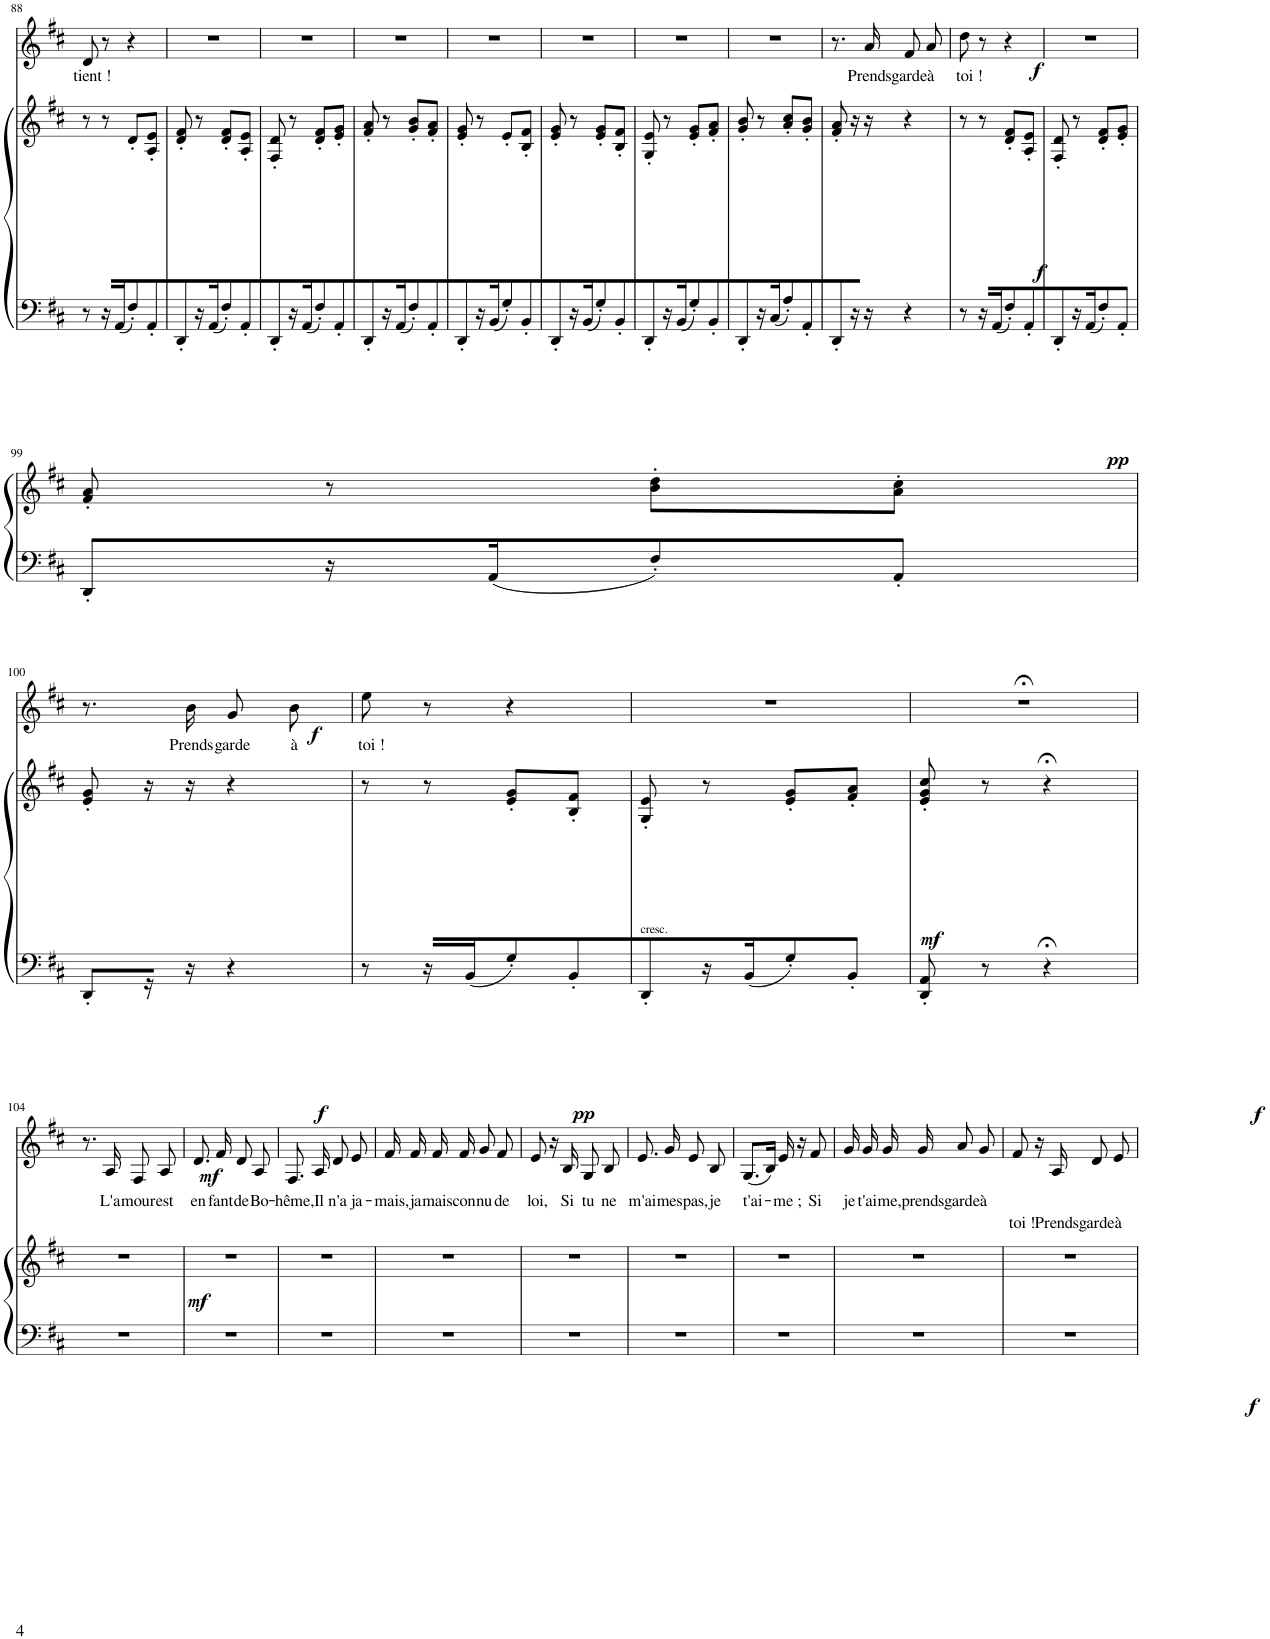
**kern	**kern	**dynam	**kern	**text	**dynam
*part2	*part2	*part2	*part1	*part1	*part1
*staff3	*staff2	*staff2/3	*staff1	*staff1	*staff1
*I"Piano	*	*	*I"ALTI Cigarières	*	*
*I'Pno	*	*	*	*	*
!!LO:PB:g=z
*clefF4	*clefG2	*	*clefG2	*	*
*k[f#c#]	*k[f#c#]	*	*k[f#c#]	*	*
*M2/4	*M2/4	*	*M2/4	*	*
=88	=88	=88	=88	=88	=88
!	!	!	!	!LO:LY:b	!
8r	8r	.	8d/	tient !	.
16r	8r	.	8r	.	.
16AA/J	.	.	.	.	.
8F#'/	8d'/L	.	4r	.	.
8AA'/	8A/' 8e/'J	.	.	.	.
=89	=89	=89	=89	=89	=89
8DD'/	8d/' 8f#/'	.	2r	.	.
16r	8r	.	.	.	.
16AA/J	.	.	.	.	.
8F#'/	8d/' 8f#/'L	.	.	.	.
8AA'/	8A/' 8e/'J	.	.	.	.
=90	=90	=90	=90	=90	=90
8DD'/	8F#/' 8d/'	.	2r	.	.
16r	8r	.	.	.	.
16AA/J	.	.	.	.	.
8F#'/	8d/' 8f#/'L	.	.	.	.
8AA'/	8e/' 8g/'J	.	.	.	.
=91	=91	=91	=91	=91	=91
8DD'/	8f#/' 8a/'	.	2r	.	.
16r	8r	.	.	.	.
16AA/J	.	.	.	.	.
8F#'/	8g/' 8b/'L	.	.	.	.
8AA'/	8f#/' 8a/'J	.	.	.	.
=92	=92	=92	=92	=92	=92
8DD'/	8e/' 8g/'	.	2r	.	.
16r	8r	.	.	.	.
16BB/J	.	.	.	.	.
8G'/	8e'/L	.	.	.	.
8BB'/	8B/' 8f#/'J	.	.	.	.
=93	=93	=93	=93	=93	=93
8DD'/	8e/' 8g/'	.	2r	.	.
16r	8r	.	.	.	.
16BB/J	.	.	.	.	.
8G'/	8e/' 8g/'L	.	.	.	.
8BB'/	8B/' 8f#/'J	.	.	.	.
=94	=94	=94	=94	=94	=94
8DD'/	8G/' 8e/'	.	2r	.	.
16r	8r	.	.	.	.
16BB/J	.	.	.	.	.
8G'/	8e/' 8g/'L	.	.	.	.
8BB'/	8f#/' 8a/'J	.	.	.	.
=95	=95	=95	=95	=95	=95
8DD'/	8g/' 8b/'	.	2r	.	.
16r	8r	.	.	.	.
16C#/J	.	.	.	.	.
8A'/	8a/' 8cc#/'L	.	.	.	.
8AA'/	8g/' 8b/'J	.	.	.	.
=96	=96	=96	=96	=96	=96
8DD'/	8f#/' 8a/'	.	8.r	.	.
16r	16r	.	.	.	.
!	!	!LO:DY:b	!	!LO:LY:b	!LO:DY:b
16r	16r	f	16a/	Prends	f
!	!	!	!	!LO:LY:b	!
4r	4r	.	8f#/	garde	.
!	!	!	!	!LO:LY:b	!
.	.	.	8a/	à	.
=97	=97	=97	=97	=97	=97
!	!	!	!	!LO:LY:b	!
8r	8r	.	8dd\	toi !	.
16r	8r	.	8r	.	.
!	!	!LO:DY:b=2	!	!	!
16AA/J	.	pp	.	.	.
8F#'/	8d/' 8f#/'L	.	4r	.	.
8AA'/	8A/' 8e/'J	.	.	.	.
=98	=98	=98	=98	=98	=98
8DD'/	8F#/' 8d/'	.	2r	.	.
16r	8r	.	.	.	.
16AA/J	.	.	.	.	.
8F#'/	8d/' 8f#/'L	.	.	.	.
8AA'/J	8e/' 8g/'J	.	.	.	.
!!LO:LB:g=z
=99	=99	=99	=99	=99	=99
8DD'/L	8f#/' 8a/'	.	2r	.	.
16r	8r	.	.	.	.
16AA/J	.	.	.	.	.
8F#'/	8b\' 8dd\'L	.	.	.	.
8AA'/J	8a\' 8cc#\'J	.	.	.	.
!!LO:LB:g=z
=100	=100	=100	=100	=100	=100
8DD'/L	8e/' 8g/'	.	8.r	.	.
16r	16r	.	.	.	.
!	!	!LO:DY:b=2	!	!LO:LY:b	!LO:DY:b
16r	16r	f	16b\	Prends	f
!	!	!	!	!LO:LY:b	!
4r	4r	.	8g/	garde	.
!	!	!	!	!LO:LY:b	!
.	.	.	8b\	à	.
=101	=101	=101	=101	=101	=101
!	!	!	!	!LO:LY:b	!
8r	8r	.	8ee\	toi !	.
16r	8r	.	8r	.	.
!	!	!LO:DY:b=2	!	!	!
16BB/J	.	pp	.	.	.
8G'/	8e/' 8g/'L	.	4r	.	.
8BB'/	8B/' 8f#/'J	.	.	.	.
=102	=102	=102	=102	=102	=102
!LO:TX:a:t=cresc.	!	!	!	!	!
8DD'/	8G/' 8e/'	.	2r	.	.
16r	8r	.	.	.	.
16BB/J	.	.	.	.	.
8G'/	8e/' 8g/'L	.	.	.	.
8BB'/J	8f#/' 8a/'J	.	.	.	.
=103	=103	=103	=103	=103	=103
!	!	!LO:DY:b	!	!	!
8DD/' 8AA/'	8e/' 8g/' 8cc#/'	mf	2r;<	.	.
8r	8r	.	.	.	.
4r;<	4r;<	.	.	.	.
!!LO:LB:g=z
=104	=104	=104	=104	=104	=104
*	*^	*	*	*	*
2r	2r	8.ryy	.	8.r	.	.
!	!	!	!LO:DY:b	!	!LO:LY:b	!LO:DY:b
.	.	4ryy	mf	16A/	L'a-	mf
!	!	!	!	!	!LO:LY:b	!
.	.	.	.	8F#/	-mour	.
!	!	!	!	!	!LO:LY:b	!
.	.	.	.	8A/	est	.
.	.	16ryy	.	.	.	.
=105	=105	=105	=105	=105	=105	=105
!	!	!	!	!	!LO:LY:b	!
*	*v	*v	*	*	*	*
2r	2r	.	8.d/	en-	.
!	!	!	!	!LO:LY:b	!
.	.	.	16f#/	-fant	.
!	!	!	!	!LO:LY:b	!
.	.	.	8d/	de	.
!	!	!	!	!LO:LY:b	!
.	.	.	8A/	Bo-	.
=106	=106	=106	=106	=106	=106
!	!	!	!	!LO:LY:b	!
2r	2r	.	8.F#/	-hême,	.
!	!	!	!	!LO:LY:b	!
.	.	.	16A/	Il	.
!	!	!	!	!LO:LY:b	!
.	.	.	8d/	n'a	.
!	!	!	!	!LO:LY:b	!
.	.	.	8e/	ja-	.
=107	=107	=107	=107	=107	=107
!	!	!	!	!LO:LY:b	!
2r	2r	.	16f#/	-mais,	.
!	!	!	!	!LO:LY:b	!
.	.	.	16f#/	ja-	.
!	!	!	!	!LO:LY:b	!
.	.	.	16f#/	-mais	.
!	!	!	!	!LO:LY:b	!
.	.	.	16f#/	con-	.
!	!	!	!	!LO:LY:b	!
.	.	.	8g/	-nu	.
!	!	!	!	!LO:LY:b	!
.	.	.	8f#/	de	.
=108	=108	=108	=108	=108	=108
!	!	!	!	!LO:LY:b	!
2r	2r	.	8e/	loi,	.
.	.	.	16r	.	.
!	!	!	!	!LO:LY:b	!
.	.	.	16B/	Si	.
!	!	!	!	!LO:LY:b	!
.	.	.	8G/	tu	.
!	!	!	!	!LO:LY:b	!
.	.	.	8B/	ne	.
=109	=109	=109	=109	=109	=109
!	!	!	!	!LO:LY:b	!
2r	2r	.	8.e/	m'ai-	.
!	!	!	!	!LO:LY:b	!
.	.	.	16g/	-mes	.
!	!	!	!	!LO:LY:b	!
.	.	.	8e/	pas,	.
!	!	!	!	!LO:LY:b	!
.	.	.	8B/	je	.
=110	=110	=110	=110	=110	=110
!	!	!	!	!LO:LY:b	!
2r	2r	.	(8.G/L	t'ai-	.
.	.	.	16B/Jk)	.	.
!	!	!	!	!LO:LY:b	!
.	.	.	16e/	-me ;	.
.	.	.	16r	.	.
!	!	!	!	!LO:LY:b	!
.	.	.	8f#/	Si	.
=111	=111	=111	=111	=111	=111
!	!	!	!	!LO:LY:b	!
2r	2r	.	16g/	je	.
!	!	!	!	!LO:LY:b	!
.	.	.	16g/	t'ai-	.
!	!	!	!	!LO:LY:b	!
.	.	.	16g/	-me,	.
!	!	!	!	!LO:LY:b	!
.	.	.	16g/	prends	.
!	!	!	!	!LO:LY:b	!
.	.	.	8a/	garde	.
!	!	!	!	!LO:LY:b	!
.	.	.	8g/	à	.
=112	=112	=112	=112	=112	=112
!	!	!	!	!LO:LY:b	!
*	*^	*	*	*	*
2r	2r	8.ryy	.	8f#/	toi !	.
.	.	.	.	16r	.	.
!	!	!	!LO:DY:b	!	!LO:LY:b	!LO:DY:b
.	.	4ryy	f	16A/	Prends	f
!	!	!	!	!	!LO:LY:b	!
.	.	.	.	8d/	garde	.
!	!	!	!	!	!LO:LY:b	!
.	.	.	.	8e/	à	.
.	.	16ryy	.	.	.	.
*	*v	*v	*	*	*	*
=	=	=	=	=	=
*-	*-	*-	*-	*-	*-
